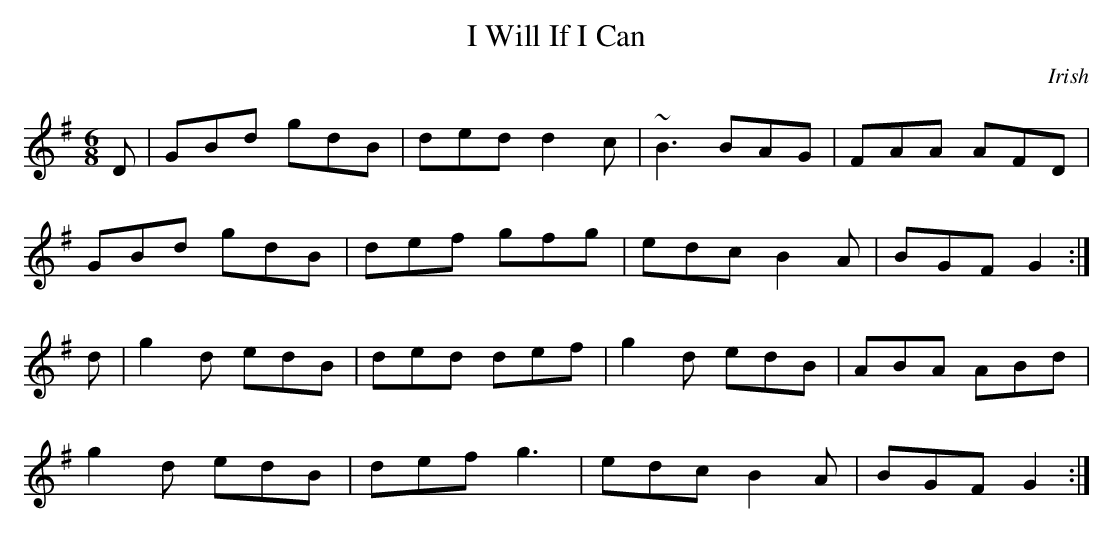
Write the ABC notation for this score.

X:1
T:I Will If I Can
M:6/8
K:G
D | GBd gdB | ded d2 c | ~B3 BAG | FAA AFD |
GBd gdB | def gfg | edc B2 A | BGF G2 :|
d | g2 d edB | ded def | g2 d edB | ABA ABd |
g2 d edB | def g3 | edc B2 A | BGF G2 :|
